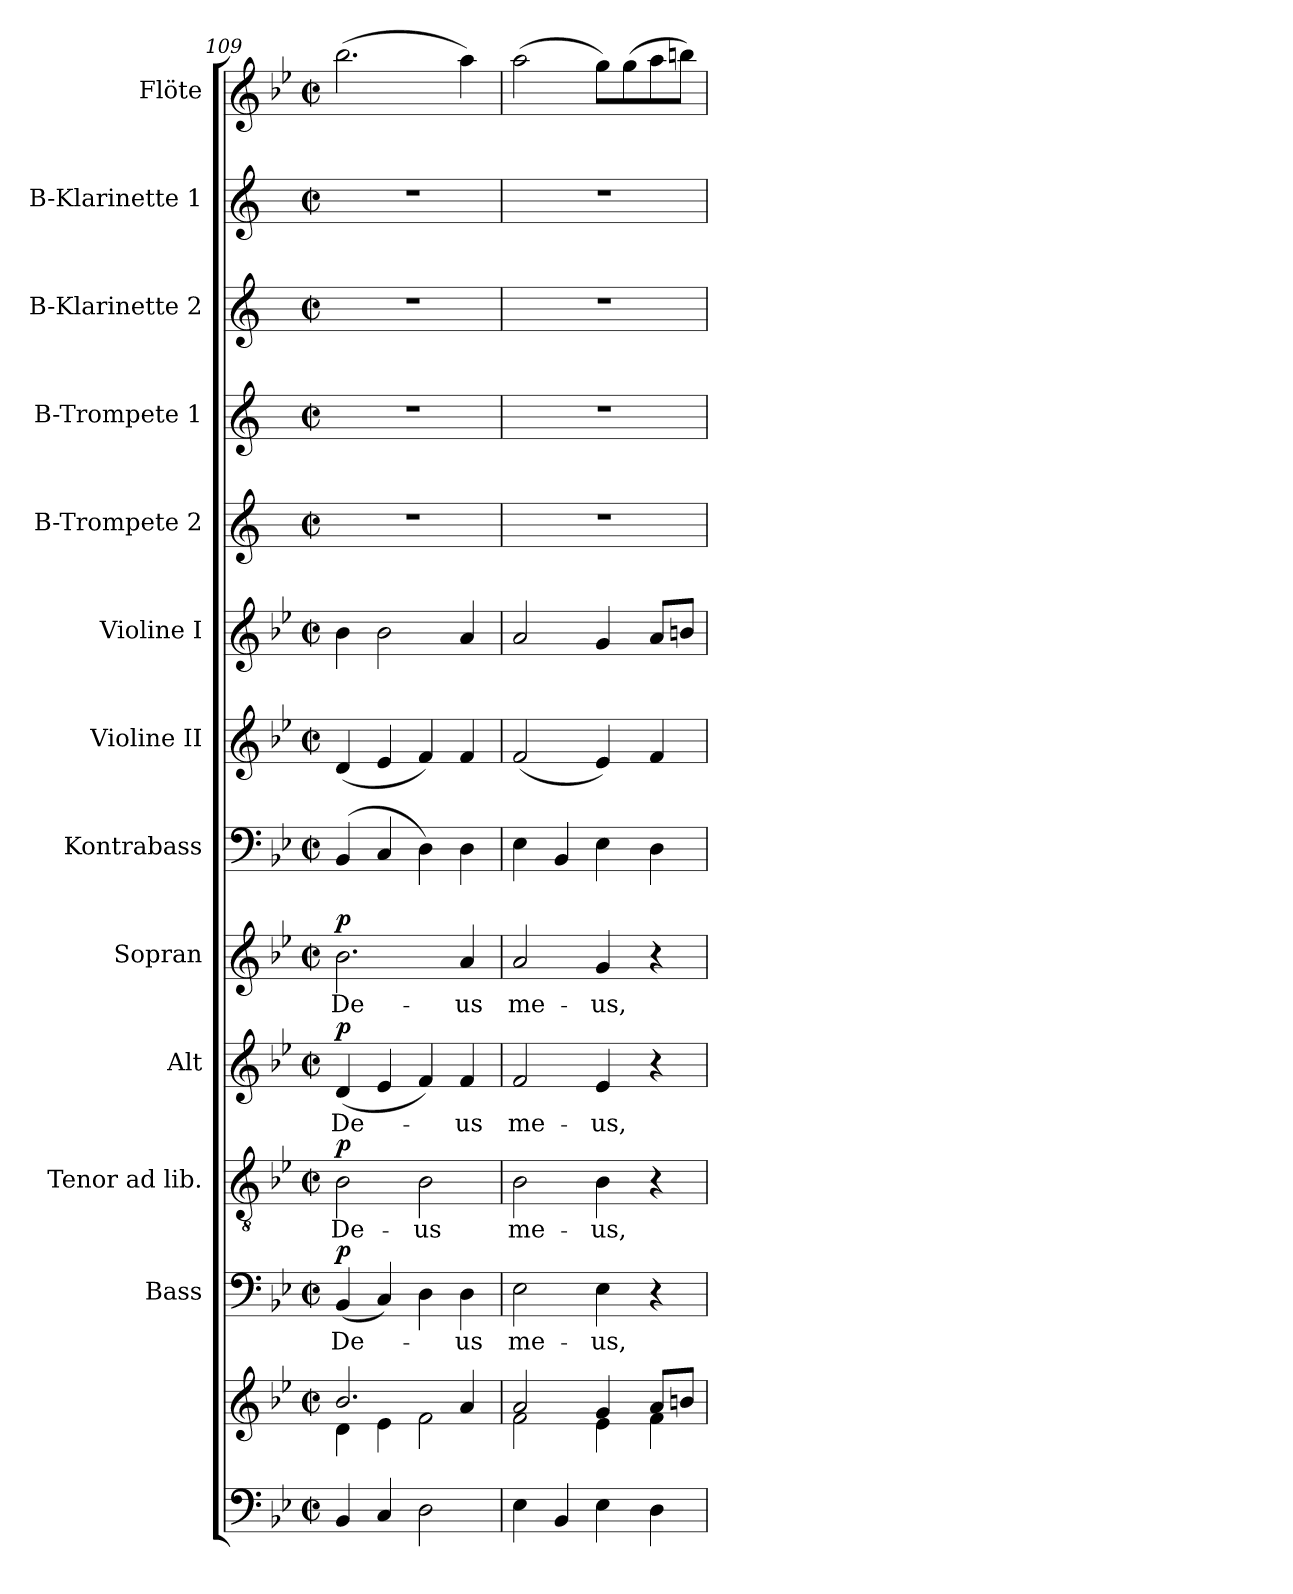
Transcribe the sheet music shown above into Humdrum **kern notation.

**kern	**kern	**kern	**text	**dynam	**kern	**text	**dynam	**kern	**text	**dynam	**kern	**text	**dynam	**kern	**kern	**kern	**kern	**kern	**kern	**kern	**kern
*part13	*part13	*part12	*part12	*part12	*part11	*part11	*part11	*part10	*part10	*part10	*part9	*part9	*part9	*part8	*part7	*part6	*part5	*part4	*part3	*part2	*part1
*staff14	*staff13	*staff12	*staff12	*staff12	*staff11	*staff11	*staff11	*staff10	*staff10	*staff10	*staff9	*staff9	*staff9	*staff8	*staff7	*staff6	*staff5	*staff4	*staff3	*staff2	*staff1
*	*	*I"Bass	*	*	*I"Tenor ad lib.	*	*	*I"Alt	*	*	*I"Sopran	*	*	*I"Kontrabass	*I"Violine II	*I"Violine I	*I"B-Trompete 2	*I"B-Trompete 1	*I"B-Klarinette 2	*I"B-Klarinette 1	*I"Flöte
*	*	*I'B.	*	*	*I'T.	*	*	*I'A.	*	*	*I'S.	*	*	*I'Kb.	*I'Vl. II	*I'Vl. I	*I'B Trp. 2	*I'B Trp. 1	*I'B Kl. 2	*I'B Kl. 1	*I'Fl.
*clefF4	*clefG2	*clefF4	*	*	*clefGv2	*	*	*clefG2	*	*	*clefG2	*	*	*clefF4	*clefG2	*clefG2	*clefG2	*clefG2	*clefG2	*clefG2	*clefG2
*	*	*	*	*	*	*	*	*	*	*	*	*	*	*ITrd7c12	*	*	*ITrd1c2	*ITrd1c2	*ITrd1c2	*ITrd1c2	*
*k[b-e-]	*k[b-e-]	*k[b-e-]	*	*	*k[b-e-]	*	*	*k[b-e-]	*	*	*k[b-e-]	*	*	*k[b-e-]	*k[b-e-]	*k[b-e-]	*k[b-e-]	*k[b-e-]	*k[b-e-]	*k[b-e-]	*k[b-e-]
*B-:	*B-:	*B-:	*	*	*B-:	*	*	*B-:	*	*	*B-:	*	*	*B-:	*B-:	*B-:	*B-:	*B-:	*B-:	*B-:	*B-:
*M2/2	*M2/2	*M2/2	*	*	*M2/2	*	*	*M2/2	*	*	*M2/2	*	*	*M2/2	*M2/2	*M2/2	*M2/2	*M2/2	*M2/2	*M2/2	*M2/2
*met(c|)	*met(c|)	*met(c|)	*	*	*met(c|)	*	*	*met(c|)	*	*	*met(c|)	*	*	*met(c|)	*met(c|)	*met(c|)	*met(c|)	*met(c|)	*met(c|)	*met(c|)	*met(c|)
=109	=109	=109	=109	=109	=109	=109	=109	=109	=109	=109	=109	=109	=109	=109	=109	=109	=109	=109	=109	=109	=109
*	*^	*	*	*	*	*	*	*	*	*	*	*	*	*	*	*	*	*	*	*	*
!	!	!	!	!LO:LY:b	!LO:DY:a	!	!LO:LY:b	!LO:DY:a	!	!LO:LY:b	!LO:DY:a	!	!LO:LY:b	!LO:DY:a	!	!	!	!	!	!	!	!
4BB-/	2.b-/	4d\	(<4BB-/	De-	p	2B-\	De-	p	(<4d/	De-	p	2.b-\	De-	p	(4BBB-/	(<4d/	4b-\	1r	1r	1r	1r	(>2.bb-\
4C/	.	4e-\	4C/)	.	.	.	.	.	4e-/	.	.	.	.	.	4CC/	4e-/	2b-\	.	.	.	.	.
!	!	!	!	!	!	!	!LO:LY:b	!	!	!	!	!	!	!	!	!	!	!	!	!	!	!
2D\	.	2f\	4D\	.	.	2B-\	-us	.	4f/)	.	.	.	.	.	4DD\)	4f/)	.	.	.	.	.	.
!	!	!	!	!LO:LY:b	!	!	!	!	!	!LO:LY:b	!	!	!LO:LY:b	!	!	!	!	!	!	!	!	!
.	4a/	.	4D\	-us	.	.	.	.	4f/	-us	.	4a/	-us	.	4DD\	4f/	4a/	.	.	.	.	4aa\)
=110	=110	=110	=110	=110	=110	=110	=110	=110	=110	=110	=110	=110	=110	=110	=110	=110	=110	=110	=110	=110	=110	=110
!	!	!	!	!LO:LY:b	!	!	!LO:LY:b	!	!	!LO:LY:b	!	!	!LO:LY:b	!	!	!	!	!	!	!	!	!
4E-\	2a/	2f\	2E-\	me-	.	2B-\	me-	.	2f/	me-	.	2a/	me-	.	4EE-\	(<2f/	2a/	1r	1r	1r	1r	(>2aa\
4BB-/	.	.	.	.	.	.	.	.	.	.	.	.	.	.	4BBB-/	.	.	.	.	.	.	.
!	!	!	!	!LO:LY:b	!	!	!LO:LY:b	!	!	!LO:LY:b	!	!	!LO:LY:b	!	!	!	!	!	!	!	!	!
4E-\	4g/	4e-\	4E-\	-us,	.	4B-\	-us,	.	4e-/	-us,	.	4g/	-us,	.	4EE-\	4e-/)	4g/	.	.	.	.	8gg\L)
.	.	.	.	.	.	.	.	.	.	.	.	.	.	.	.	.	.	.	.	.	.	(>8gg\
4D\	8a/L	4f\	4r	.	.	4r	.	.	4r	.	.	4r	.	.	4DD\	4f/	8a/L	.	.	.	.	8aa\
.	8bn/J	.	.	.	.	.	.	.	.	.	.	.	.	.	.	.	8bn/J	.	.	.	.	8bbn\J)
*	*v	*v	*	*	*	*	*	*	*	*	*	*	*	*	*	*	*	*	*	*	*	*
=	=	=	=	=	=	=	=	=	=	=	=	=	=	=	=	=	=	=	=	=	=
*-	*-	*-	*-	*-	*-	*-	*-	*-	*-	*-	*-	*-	*-	*-	*-	*-	*-	*-	*-	*-	*-
